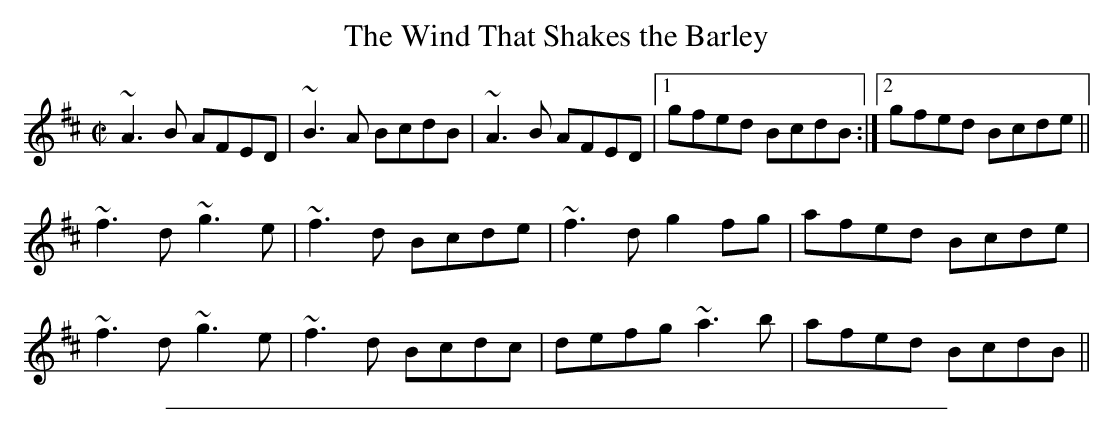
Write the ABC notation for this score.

X:1
T: Wind That Shakes the Barley, The
M:C|
K:D
~A3B AFED|~B3A BcdB|~A3B AFED|1 gfed BcdB:|2 gfed Bcde||
~f3d ~g3e|~f3d Bcde|~f3d g2fg|afed Bcde|
~f3d ~g3e|~f3d Bcdc|defg ~a3b|afed BcdB||
